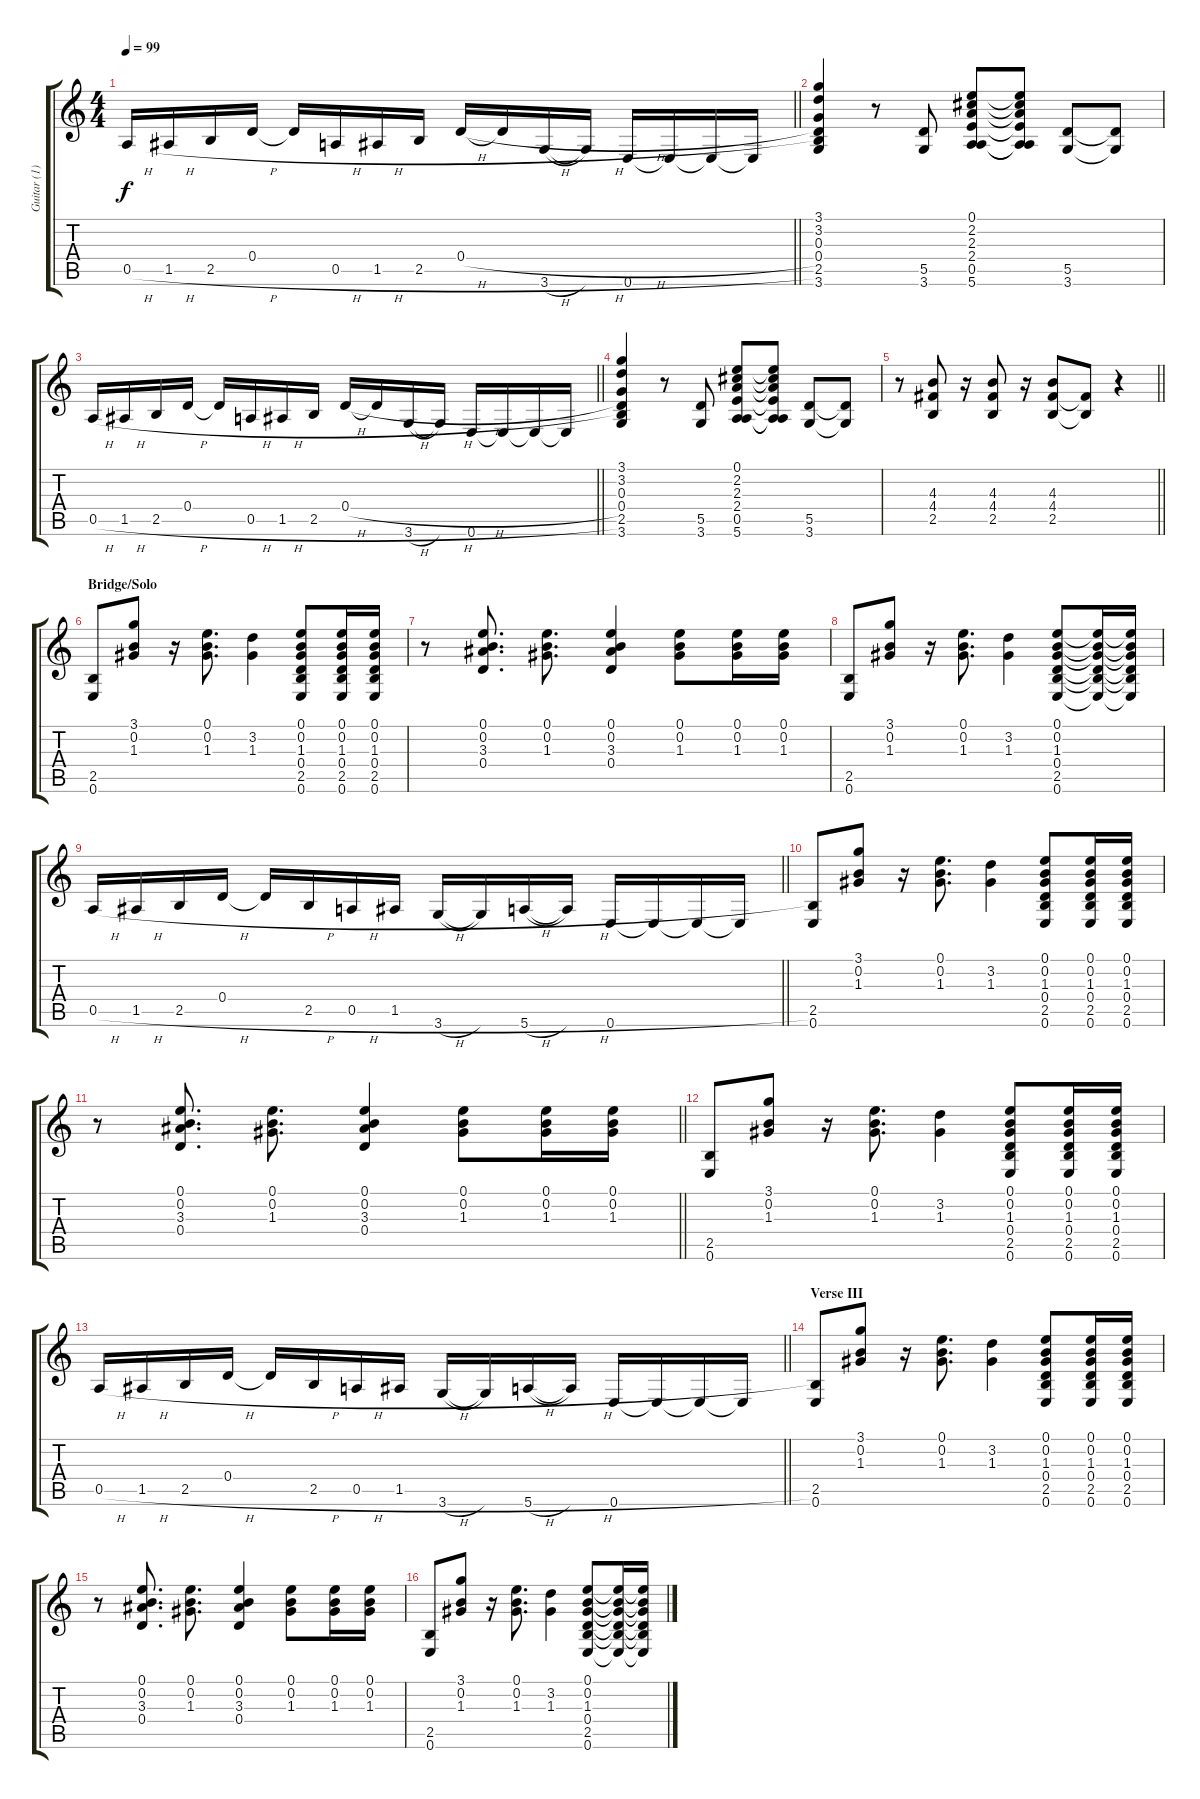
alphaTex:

\track ("Guitar (1)" "Guitar (1)") {instrument acousticguitarsteel}
\staff {score tabs}
\tuning (E4 B3 G3 D3 A2 E2) {hide}
\ts (4 4)
\tempo 99
\clef g2
\barLineRight lightlight
\ks c
0.5{h}.16{dy f} 1.5{h}.16 2.5{h}.16 0.4.16 0.4{t}.16 0.5{h}.16 1.5{h}.16 2.5{h}.16 0.4{h}.16 0.4{h t}.16 3.6{h}.16 3.6{t}.16 0.6.16 0.6{t}.16 0.6{t}.16 0.6{t}.16 |
(3.1 3.2 0.3 0.4 2.5 3.6).4 r.8 (5.5 3.6).8 (0.1 2.2 2.3 2.4 0.5 5.6).8 (0.1{t} 2.2{t} 2.3{t} 2.4{t} 0.5{t} 5.6{t}).8 (5.5 3.6).8 (5.5{t} 3.6{t}).8 |
\barLineRight lightlight
0.5{h}.16 1.5{h}.16 2.5{h}.16 0.4.16 0.4{t}.16 0.5{h}.16 1.5{h}.16 2.5{h}.16 0.4{h}.16 0.4{h t}.16 3.6{h}.16 3.6{t}.16 0.6.16 0.6{t}.16 0.6{t}.16 0.6{t}.16 |
(3.1 3.2 0.3 0.4 2.5 3.6).4 r.8 (5.5 3.6).8 (0.1 2.2 2.3 2.4 0.5 5.6).8 (0.1{t} 2.2{t} 2.3{t} 2.4{t} 0.5{t} 5.6{t}).8 (5.5 3.6).8 (5.5{t} 3.6{t}).8 |
\barLineRight lightlight
r.8 (4.3 4.4 2.5).8 r.16 (4.3 4.4 2.5).8 r.16 (4.3 4.4 2.5).8 (4.4{t} 2.5{t}).8 r.4 |
\section ("" "Bridge/Solo")
(2.5 0.6).8 (3.1 0.2 1.3).8 r.16 (0.1 0.2 1.3).8{d} (3.2 1.3).4 (0.1 0.2 1.3 0.4 2.5 0.6).8 (0.1 0.2 1.3 0.4 2.5 0.6).16 (0.1 0.2 1.3 0.4 2.5 0.6).16 |
r.8 (0.1 0.2 3.3 0.4).8{d} (0.1 0.2 1.3).8{d} (0.1 0.2 3.3 0.4).4 (0.1 0.2 1.3).8 (0.1 0.2 1.3).16 (0.1 0.2 1.3).16 |
(2.5 0.6).8 (3.1 0.2 1.3).8 r.16 (0.1 0.2 1.3).8{d} (3.2 1.3).4 (0.1 0.2 1.3 0.4 2.5 0.6).8 (0.1{t} 0.2{t} 1.3{t} 0.4{t} 2.5{t} 0.6{t}).16 (0.1{t} 0.2{t} 1.3{t} 0.4{t} 2.5{t} 0.6{t}).16 |
\barLineRight lightlight
0.5{h}.16 1.5{h}.16 2.5{h}.16 0.4.16 0.4{t}.16 2.5{h}.16 0.5{h}.16 1.5{h}.16 3.6{h}.16 3.6{t}.16 5.6{h}.16 5.6{t}.16 0.6.16 0.6{t}.16 0.6{t}.16 0.6{t}.16 |
(2.5 0.6).8 (3.1 0.2 1.3).8 r.16 (0.1 0.2 1.3).8{d} (3.2 1.3).4 (0.1 0.2 1.3 0.4 2.5 0.6).8 (0.1 0.2 1.3 0.4 2.5 0.6).16 (0.1 0.2 1.3 0.4 2.5 0.6).16 |
\barLineRight lightlight
r.8 (0.1 0.2 3.3 0.4).8{d} (0.1 0.2 1.3).8{d} (0.1 0.2 3.3 0.4).4 (0.1 0.2 1.3).8 (0.1 0.2 1.3).16 (0.1 0.2 1.3).16 |
(2.5 0.6).8 (3.1 0.2 1.3).8 r.16 (0.1 0.2 1.3).8{d} (3.2 1.3).4 (0.1 0.2 1.3 0.4 2.5 0.6).8 (0.1 0.2 1.3 0.4 2.5 0.6).16 (0.1 0.2 1.3 0.4 2.5 0.6).16 |
\barLineRight lightlight
0.5{h}.16 1.5{h}.16 2.5{h}.16 0.4.16 0.4{t}.16 2.5{h}.16 0.5{h}.16 1.5{h}.16 3.6{h}.16 3.6{t}.16 5.6{h}.16 5.6{t}.16 0.6.16 0.6{t}.16 0.6{t}.16 0.6{t}.16 |
\section ("" "Verse III")
(2.5 0.6).8 (3.1 0.2 1.3).8 r.16 (0.1 0.2 1.3).8{d} (3.2 1.3).4 (0.1 0.2 1.3 0.4 2.5 0.6).8 (0.1 0.2 1.3 0.4 2.5 0.6).16 (0.1 0.2 1.3 0.4 2.5 0.6).16 |
r.8 (0.1 0.2 3.3 0.4).8{d} (0.1 0.2 1.3).8{d} (0.1 0.2 3.3 0.4).4 (0.1 0.2 1.3).8 (0.1 0.2 1.3).16 (0.1 0.2 1.3).16 |
(2.5 0.6).8 (3.1 0.2 1.3).8 r.16 (0.1 0.2 1.3).8{d} (3.2 1.3).4 (0.1 0.2 1.3 0.4 2.5 0.6).8 (0.1{t} 0.2{t} 1.3{t} 0.4{t} 2.5{t} 0.6{t}).16 (0.1{t} 0.2{t} 1.3{t} 0.4{t} 2.5{t} 0.6{t}).16
